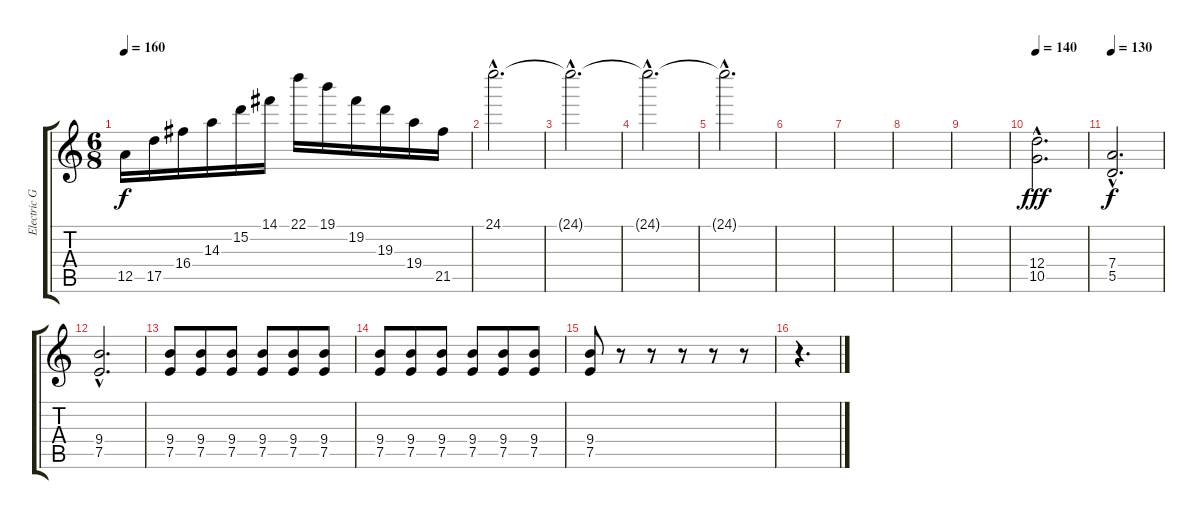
\track ("Electric Guitar 2" "Electric G") {instrument distortionguitar}
\staff {score tabs}
\tuning (E4 B3 G3 D3 A2 E2) {hide}
\ts (6 8)
\tempo 160
\clef g2
\ks c
12.5.16{dy f} 17.5.16 16.4.16 14.3.16 15.2.16 14.1.16 22.1.16 19.1.16 19.2.16 19.3.16 19.4.16 21.5.16 |
24.1{hac}.2{d volume 0} |
24.1{hac t}.2{d} |
24.1{hac t}.2{d} |
24.1{hac t}.2{d} |
|
|
|
|
\tempo 140
(12.4{hac} 10.5{hac}).2{d dy fff volume 10} |
\tempo 130
(7.4{hac} 5.5{hac}).2{d dy f} |
(9.4{hac} 7.5{hac}).2{d} |
(9.4 7.5).8 (9.4 7.5).8 (9.4 7.5).8 (9.4 7.5).8 (9.4 7.5).8 (9.4 7.5).8 |
(9.4 7.5).8 (9.4 7.5).8 (9.4 7.5).8 (9.4 7.5).8 (9.4 7.5).8 (9.4 7.5).8 |
(9.4 7.5).8 r.8 r.8 r.8 r.8 r.8 |
r.4{d}
